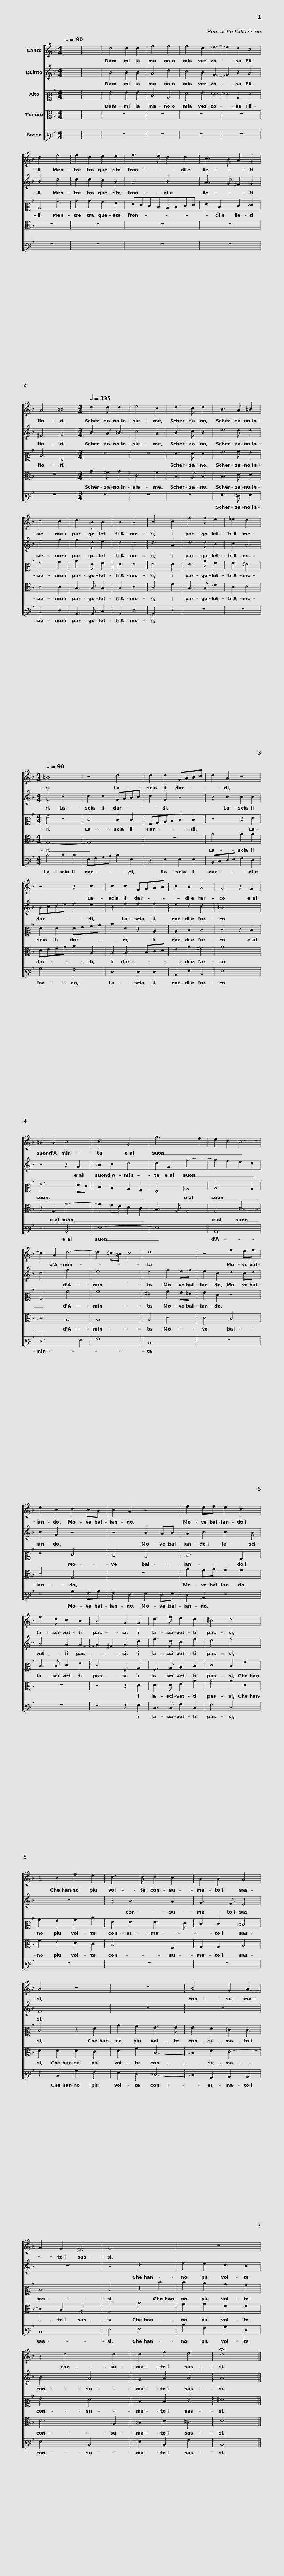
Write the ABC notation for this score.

X:1
%%score [ 1 2 3 4 5 ]
L:1/8
Q:1/4=90
M:4/4
I:linebreak $
K:F
V:1 treble
V:2 treble
V:3 alto2
V:4 alto
V:5 bass3
V:1
 x8 | x8 | d4 d2 d2 | f4 f4 | f4 d2 _e2- | %5
 e2 d2 c4 | d4 f4 | f2 d2 e2 e2 | f3 e d2 d2 |$ c3 B A2 G2 | %10
 A4 =B4 |[M:3/4][Q:1/4=135] d3 d d2 | e4 c2 | d3 c d2 | B3 A =B2 | %15
 c4 c2 | d3 B B2 | B2 A4 |$ B4 c2 | f3 f _e2 | %20
 _e2 d4 |[M:4/4][Q:1/4=90] =B8 | z4 d4 | d2 d2 GABc | d2 A2 z4 |$ %25
 z4 z2 c2 | c2 c2 FGAB | c2 B2 A4 | G4 z2 G2 | =B2 B2 c4 | %30
 d4 G4 |$ g6 f2 | e2 d2 c4- | c2 A2 d4- | d2 ^c=B c4 | %35
 d8 | z4 f2 ef |$ e2 c2 d2 cB | c2 A2 z4 | f2 ef e2 d2 | %40
 f3 d c2 B2 | A4 G2 G2 | d3 f e2 d2 |$ ^c4 d4 | z2 c2 f2 e2 | %45
 d3 d d2 c2 | B2 B2 A4 | A4 z4 | z8 |$ B4 G2 A2- | %50
 A2 G2 ^F4 | G8 | z8 | z2 d4 d2 | d2 f2 e4 | %55
 !fermata!d8 |] %56
V:2
 x8 | x8 | B4 B2 B2 | A4 d4 | c4 B2 G2- | %5
 G2 B2 A4 | B4 d4 | d2 d2 c2 B2 | A4 B4 |$ A3 G ^F2 G2 | %10
 ^F4 G4 |[M:3/4] B3 A =B2 | c4 A2 | B3 c B2 | d3 d d2 | %15
 e4 f2 | f3 d _e2 | d2 c4 |$ d4 A2 | d3 d B2 | %20
 c2 A4 |[M:4/4] G4 d4 | d2 d2 GABc | d2 G2 z4 | z2 c2 c2 c2 |$ %25
 Bcde f2 e2 | z2 f2 f2 f2 | e2 d2 d4 | =B8 | z4 z2 G2 | %30
 =B2 c2 d4 |$ d2 G2 g4- | g2 f2 e2 d2 | c4 f4 | e8 | %35
 d4 f2 ef | e2 c2 d2 cd |$ c2 G2 z4 | z4 B2 AB | A2 c2 c3 B | %40
 A4 G2 G2- | G2 ^F2 G2 d2 | f3 d c2 f2 |$ e4 f4 | z8 | %45
 z2 B4 A2 | G3 F E4 | F8 | z8 |$ z8 | %50
 z8 | z4 d4 | f2 e2 d2 c2 | B4 A4 | G2 A2 A4 | %55
 A8 |] %56
V:3
 x8 | x8 | G4 G2 G2 | D4 B,4 | F4 G2 _E2- | %5
 E2 B,2 F4 | B,4 B4 | B2 B2 A2 G2 | FEDCB,CDE |$ F2 C2 D2 _E2 | %10
 D4 G,4 |[M:3/4] z6 | z6 | F3 F F2 | G3 A G2 | %15
 G4 A2 | B3 F G2 | F2 F4 |$ F4 F2 | F3 B G2 | %20
 G2 ^F4 |[M:4/4] G4 z4 | D4 D2 D2 | G,A,B,C D2 D2 | z4 z2 F2 |$ %25
 F2 F2 FGAB | c2 F2 z2 C2 | C2 D2 D4 | D4 z2 D2 | G6 FE | %30
 D2 C2 B,2 A,2 |$ G,4 =B,4 | C6 B,2 | A,4 A4 | A8 | %35
 ^F4 A2 G=F | G2 E2 z4 |$ z4 D4 | C4 B,4 | C6 G,2 | %40
 D3 D E2 G2 | D4 G,2 B,2 | A,3 B, C2 D2 |$ E4 D2 A2 | A2 G2 A2 c2 | %45
 F2 F2 F3 E | D2 D2 ^C4 | D4 z2 F2 | B2 A2 G3 G |$ G2 F2 _E2 E2 | %50
 D8 | D4 z2 d2 | d2 c2 B2 A2 | G4 F4 | D2 D2 E4 | %55
 ^F8 |] %56
V:4
 x8 | x8 | z8 | z8 | z8 | %5
 z8 | z8 | z8 | z8 |$ z8 | %10
 z8 |[M:3/4] G3 ^F G2 | C4 F2 | B,3 A, B,2 | B,3 D D2 | %15
 C4 C2 | B,3 B, B,2 | B,2 C4 |$ B,4 F2 | B,3 B, _E2 | %20
 C2 D4 |[M:4/4] G,8- | G,8 | z8 | A4 A2 A2 |$ %25
 DEFG A2 A,2 | A,2 A,3 B,CD | E2 G2 ^F4 | G8 | z2 G,2 G4- | %30
 G2 FE D2 C2 |$ B,3 A, G,4 | G,4 C4- | C4 A,4 | A,8 | %35
 A,4 D4 | C4 B,4 |$ C4 G,4 | z8 | A2 GA G2 G2 | %40
 z8 | z4 z2 D2 | D3 D E2 A2 |$ A4 A2 D2 | F2 E2 D2 C2 | %45
 B,6 F,2 | G,2 G,2 A,4 | D2 D2 D2 C2 | D2 F2 B,4- |$ B,2 D2 C4- | %50
 C2 B,2 A,4 | G,4 B4 | A2 A2 F2 F2 | D6 A,2 | =B,2 D2 ^C4 | %55
 D8 |] %56
V:5
 x8 | x8 | z8 | z8 | z8 | %5
 z8 | z8 | z8 | z8 |$ z8 | %10
 z8 |[M:3/4] z6 | z6 | z6 | G,3 ^F, G,2 | %15
 C,4 F,2 | B,,3 B,, _E,2 | B,,2 F,4 |$ B,,4 z2 | z6 | %20
 z6 |[M:4/4] D4 D2 D2 | G,A,B,C D2 G,2 | z2 G,2 G,2 G,2 | D,E,F,G, A,2 F,2 |$ %25
 B,4 A,4 | F,4 F,2 F,2 | C,2 G,2 D,4 | G,8 | z4 C,4 | %30
 G,8- |$ G,8 | C,8 | F,6 G,2 | A,8 | %35
 D,8 | z8 |$ z4 B,2 A,B, | A,2 F,2 G,2 F,G, | F,2 C,2 z4 | %40
 z8 | z4 z2 G,2 | D,3 D, A,2 D,2 |$ A,4 D,4 | z8 | %45
 z8 | z8 | z2 D,2 B,2 A,2 | G,2 F,2 _E,4- |$ E,2 B,,2 C,2 C,2 | %50
 D,8 | G,4 G,4 | D2 A,2 B,2 F,2 | G,4 D,4 | G,2 D,2 A,4 | %55
 D,8 |] %56
